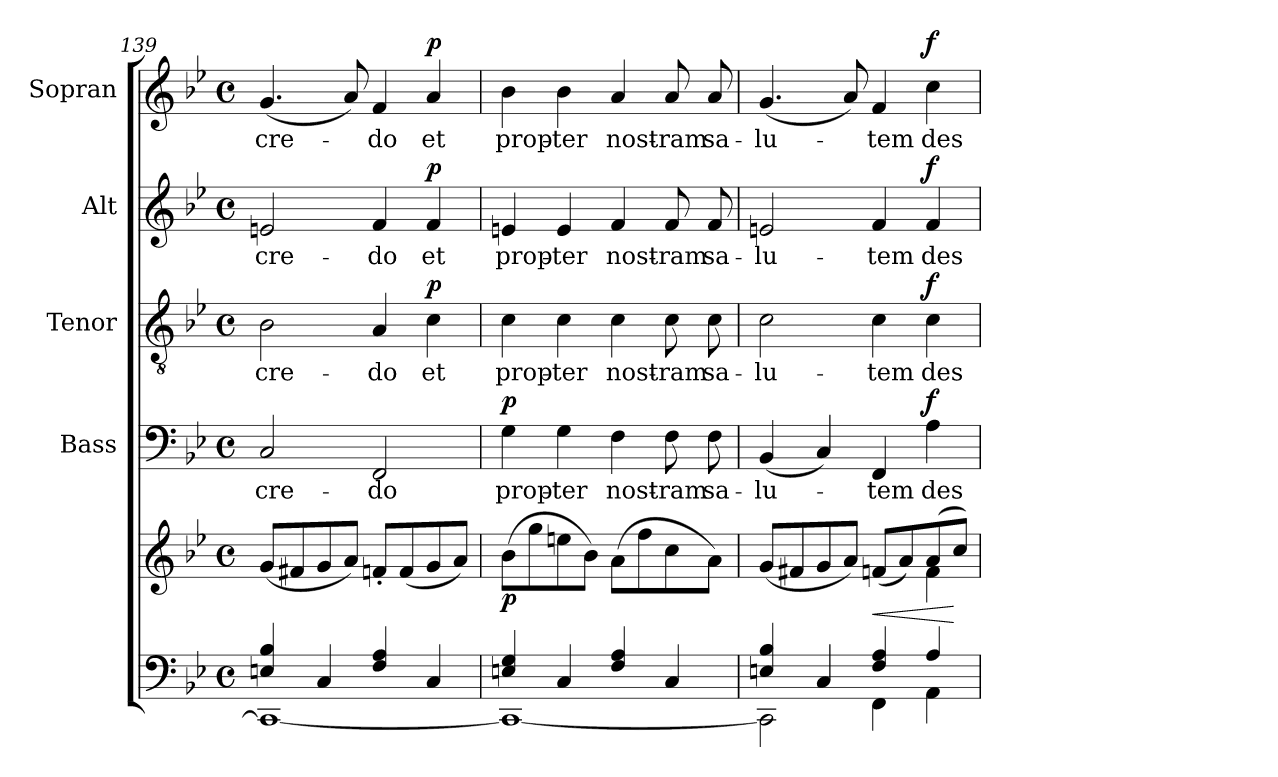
**kern	**kern	**dynam	**kern	**text	**dynam	**kern	**text	**dynam	**kern	**text	**dynam	**kern	**text	**dynam
*part5	*part5	*part5	*part4	*part4	*part4	*part3	*part3	*part3	*part2	*part2	*part2	*part1	*part1	*part1
*staff6	*staff5	*staff5/6	*staff4	*staff4	*staff4	*staff3	*staff3	*staff3	*staff2	*staff2	*staff2	*staff1	*staff1	*staff1
*	*	*	*I"Bass	*	*	*I"Tenor	*	*	*I"Alt	*	*	*I"Sopran	*	*
*	*	*	*I'B.	*	*	*I'T.	*	*	*I'A.	*	*	*I'S.	*	*
*clefF4	*clefG2	*	*clefF4	*	*	*clefGv2	*	*	*clefG2	*	*	*clefG2	*	*
*k[b-e-]	*k[b-e-]	*	*k[b-e-]	*	*	*k[b-e-]	*	*	*k[b-e-]	*	*	*k[b-e-]	*	*
*B-:	*B-:	*	*B-:	*	*	*B-:	*	*	*B-:	*	*	*B-:	*	*
*M4/4	*M4/4	*	*M4/4	*	*	*M4/4	*	*	*M4/4	*	*	*M4/4	*	*
*met(c)	*met(c)	*	*met(c)	*	*	*met(c)	*	*	*met(c)	*	*	*met(c)	*	*
=139	=139	=139	=139	=139	=139	=139	=139	=139	=139	=139	=139	=139	=139	=139
*^	*	*	*	*	*	*	*	*	*	*	*	*	*	*
!	!	!	!	!	!LO:LY:b	!	!	!LO:LY:b	!	!	!LO:LY:b	!	!	!LO:LY:b	!
4En/ 4B-/	1CC_	(<8g/L	.	2C/	cre-	.	2B-\	cre-	.	2en/	cre-	.	(<4.g/	cre-	.
.	.	8f#X/	.	.	.	.	.	.	.	.	.	.	.	.	.
4C/	.	8g/	.	.	.	.	.	.	.	.	.	.	.	.	.
.	.	8a/J)	.	.	.	.	.	.	.	.	.	.	8a/)	.	.
!	!	!	!	!	!LO:LY:b	!	!	!LO:LY:b	!	!	!LO:LY:b	!	!	!LO:LY:b	!
4F/ 4A/	.	8fn'</L	.	2FF/	-do	.	4A/	-do	.	4f/	-do	.	4f/	-do	.
.	.	(<8f/	.	.	.	.	.	.	.	.	.	.	.	.	.
!	!	!	!	!	!	!	!	!LO:LY:b	!LO:DY:a	!	!LO:LY:b	!LO:DY:a	!	!LO:LY:b	!LO:DY:a
4C/	.	8g/	.	.	.	.	4c\	et	p	4f/	et	p	4a/	et	p
.	.	8a/J)	.	.	.	.	.	.	.	.	.	.	.	.	.
=140	=140	=140	=140	=140	=140	=140	=140	=140	=140	=140	=140	=140	=140	=140	=140
!	!	!	!LO:DY:b	!	!LO:LY:b	!LO:DY:a	!	!LO:LY:b	!	!	!LO:LY:b	!	!	!LO:LY:b	!
4En/ 4G/	1CC_	(>8b-\L	p	4G\	prop-	p	4c\	prop-	.	4en/	prop-	.	4b-\	prop-	.
.	.	8gg\	.	.	.	.	.	.	.	.	.	.	.	.	.
!	!	!	!	!	!LO:LY:b	!	!	!LO:LY:b	!	!	!LO:LY:b	!	!	!LO:LY:b	!
4C/	.	8een\	.	4G\	-ter	.	4c\	-ter	.	4e/	-ter	.	4b-\	-ter	.
.	.	8b-\J)	.	.	.	.	.	.	.	.	.	.	.	.	.
!	!	!	!	!	!LO:LY:b	!	!	!LO:LY:b	!	!	!LO:LY:b	!	!	!LO:LY:b	!
4F/ 4A/	.	(>8a\L	.	4F\	nost-	.	4c\	nost-	.	4f/	nost-	.	4a/	nost-	.
.	.	8ff\	.	.	.	.	.	.	.	.	.	.	.	.	.
!	!	!	!	!	!LO:LY:b	!	!	!LO:LY:b	!	!	!LO:LY:b	!	!	!LO:LY:b	!
4C/	.	8cc\	.	8F\	-ram	.	8c\	-ram	.	8f/	-ram	.	8a/	-ram	.
!	!	!	!	!	!LO:LY:b	!	!	!LO:LY:b	!	!	!LO:LY:b	!	!	!LO:LY:b	!
.	.	8a\J)	.	8F\	sa-	.	8c\	sa-	.	8f/	sa-	.	8a/	sa-	.
=141	=141	=141	=141	=141	=141	=141	=141	=141	=141	=141	=141	=141	=141	=141	=141
*	*	*^	*	*	*	*	*	*	*	*	*	*	*	*	*
!	!	!	!	!	!	!LO:LY:b	!	!	!LO:LY:b	!	!	!LO:LY:b	!	!	!LO:LY:b	!
4En/ 4B-/	2CC\]	(>8g/L	2.ryy	.	(<4BB-/	-lu-	.	2c\	-lu-	.	2en/	-lu-	.	(<4.g/	-lu-	.
.	.	8f#X/	.	.	.	.	.	.	.	.	.	.	.	.	.	.
4C/	.	8g/	.	.	4C/)	.	.	.	.	.	.	.	.	.	.	.
.	.	8a/J)	.	.	.	.	.	.	.	.	.	.	.	8a/)	.	.
!	!	!	!	!LO:HP:b	!	!LO:LY:b	!	!	!LO:LY:b	!	!	!LO:LY:b	!	!	!LO:LY:b	!
4F/ 4A/	4FF\	(>8fn/L	.	<	4FF/	-tem	.	4c\	-tem	.	4f/	-tem	.	4f/	-tem	.
.	.	8a/)	.	.	.	.	.	.	.	.	.	.	.	.	.	.
!	!	!	!	!	!	!LO:LY:b	!LO:DY:a	!	!LO:LY:b	!LO:DY:a	!	!LO:LY:b	!LO:DY:a	!	!LO:LY:b	!LO:DY:a
4A/	4AA\	(>8a/	4f\	.	4A\	des-	f	4c\	des-	f	4f/	des-	f	4cc\	des-	f
.	.	8cc/J)	.	[	.	.	.	.	.	.	.	.	.	.	.	.
*v	*v	*	*	*	*	*	*	*	*	*	*	*	*	*	*	*
*	*v	*v	*	*	*	*	*	*	*	*	*	*	*	*	*
=	=	=	=	=	=	=	=	=	=	=	=	=	=	=
*-	*-	*-	*-	*-	*-	*-	*-	*-	*-	*-	*-	*-	*-	*-
